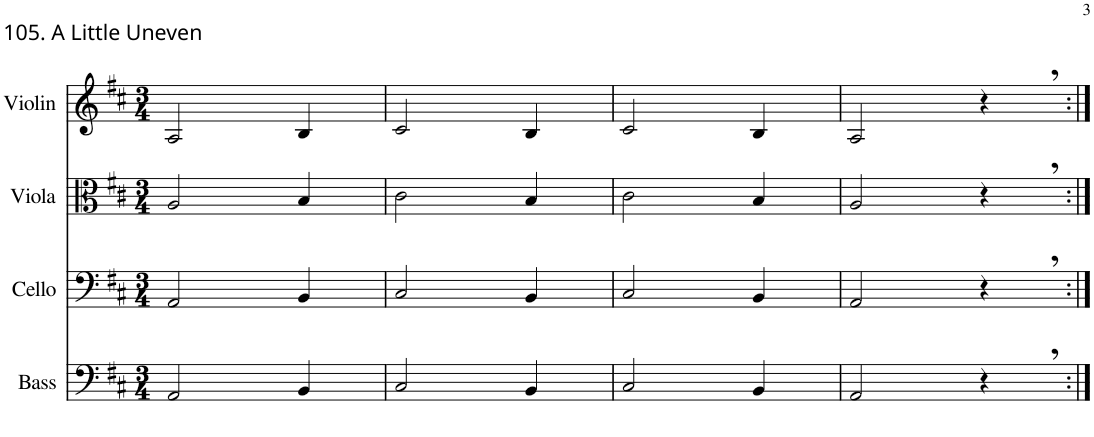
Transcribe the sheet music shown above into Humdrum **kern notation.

**kern	**kern	**kern	**kern
*part4	*part3	*part2	*part1
*staff4	*staff3	*staff2	*staff1
*I"Bass	*I"Cello	*I"Viola	*I"Violin
*I'B.	*	*I'Vla.	*I'Vln.
!!LO:PB:g=z
*clefF4	*clefF4	*clefC3	*clefG2
*Trd7c12	*	*	*
*k[f#c#]	*k[f#c#]	*k[f#c#]	*k[f#c#]
*M3/4	*M3/4	*M3/4	*M3/4
=1	=1	=1	=1
!	!	!	!LO:TX:a:t=105. A Little Uneven
2AA/	2AA/	2A/	2A/
4BB/	4BB/	4B/	4B/
=2	=2	=2	=2
2C#/	2C#/	2c#\	2c#/
4BB/	4BB/	4B/	4B/
=3	=3	=3	=3
2C#/	2C#/	2c#\	2c#/
4BB/	4BB/	4B/	4B/
=4	=4	=4	=4
2AA/	2AA/	2A/	2A/
4r	4r	4r	4r
=:|!	=:|!	=:|!	=:|!
*-	*-	*-	*-
